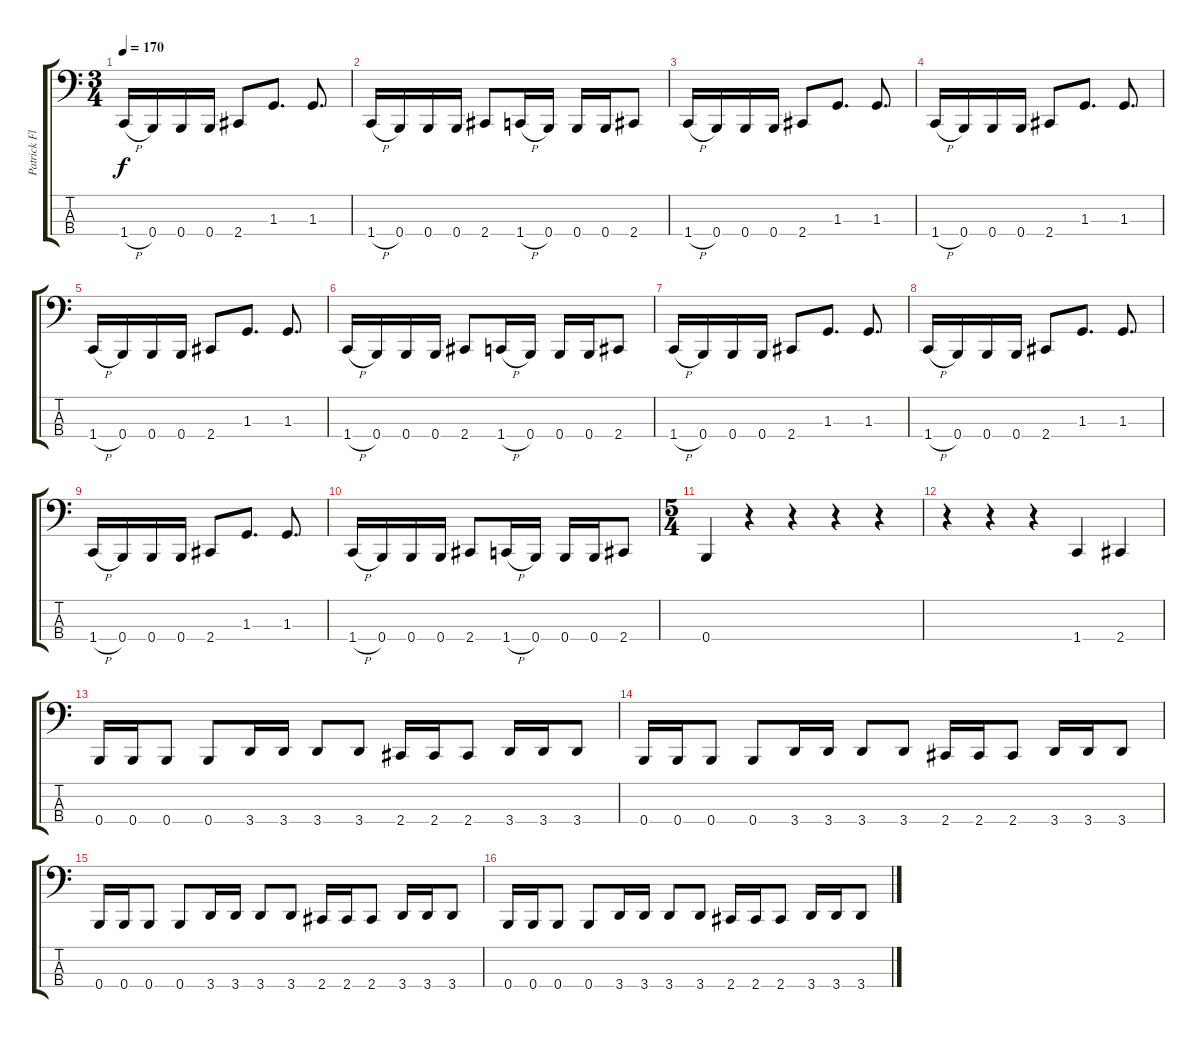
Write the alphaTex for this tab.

\track ("Patrick Flaherty" "Patrick Fl") {instrument electricbasspick}
\staff {score tabs}
\tuning (E2 B1 Gb1 B0) {hide}
\ts (3 4)
\tempo 170
\clef f4
\ks c
1.4{h}.16{dy f} 0.4.16 0.4.16 0.4.16 2.4.8 1.3.8{d} 1.3.8{d} |
1.4{h}.16 0.4.16 0.4.16 0.4.16 2.4.8 1.4{h}.16 0.4.16 0.4.16 0.4.16 2.4.8 |
1.4{h}.16 0.4.16 0.4.16 0.4.16 2.4.8 1.3.8{d} 1.3.8{d} |
1.4{h}.16 0.4.16 0.4.16 0.4.16 2.4.8 1.3.8{d} 1.3.8{d} |
1.4{h}.16 0.4.16 0.4.16 0.4.16 2.4.8 1.3.8{d} 1.3.8{d} |
1.4{h}.16 0.4.16 0.4.16 0.4.16 2.4.8 1.4{h}.16 0.4.16 0.4.16 0.4.16 2.4.8 |
1.4{h}.16 0.4.16 0.4.16 0.4.16 2.4.8 1.3.8{d} 1.3.8{d} |
1.4{h}.16 0.4.16 0.4.16 0.4.16 2.4.8 1.3.8{d} 1.3.8{d} |
1.4{h}.16 0.4.16 0.4.16 0.4.16 2.4.8 1.3.8{d} 1.3.8{d} |
1.4{h}.16 0.4.16 0.4.16 0.4.16 2.4.8 1.4{h}.16 0.4.16 0.4.16 0.4.16 2.4.8 |
\ts (5 4)
0.4.4 r.4 r.4 r.4 r.4 |
r.4 r.4 r.4 1.4.4 2.4.4 |
0.4.16 0.4.16 0.4.8 0.4.8 3.4.16 3.4.16 3.4.8 3.4.8 2.4.16 2.4.16 2.4.8 3.4.16 3.4.16 3.4.8 |
0.4.16 0.4.16 0.4.8 0.4.8 3.4.16 3.4.16 3.4.8 3.4.8 2.4.16 2.4.16 2.4.8 3.4.16 3.4.16 3.4.8 |
0.4.16 0.4.16 0.4.8 0.4.8 3.4.16 3.4.16 3.4.8 3.4.8 2.4.16 2.4.16 2.4.8 3.4.16 3.4.16 3.4.8 |
0.4.16 0.4.16 0.4.8 0.4.8 3.4.16 3.4.16 3.4.8 3.4.8 2.4.16 2.4.16 2.4.8 3.4.16 3.4.16 3.4.8
